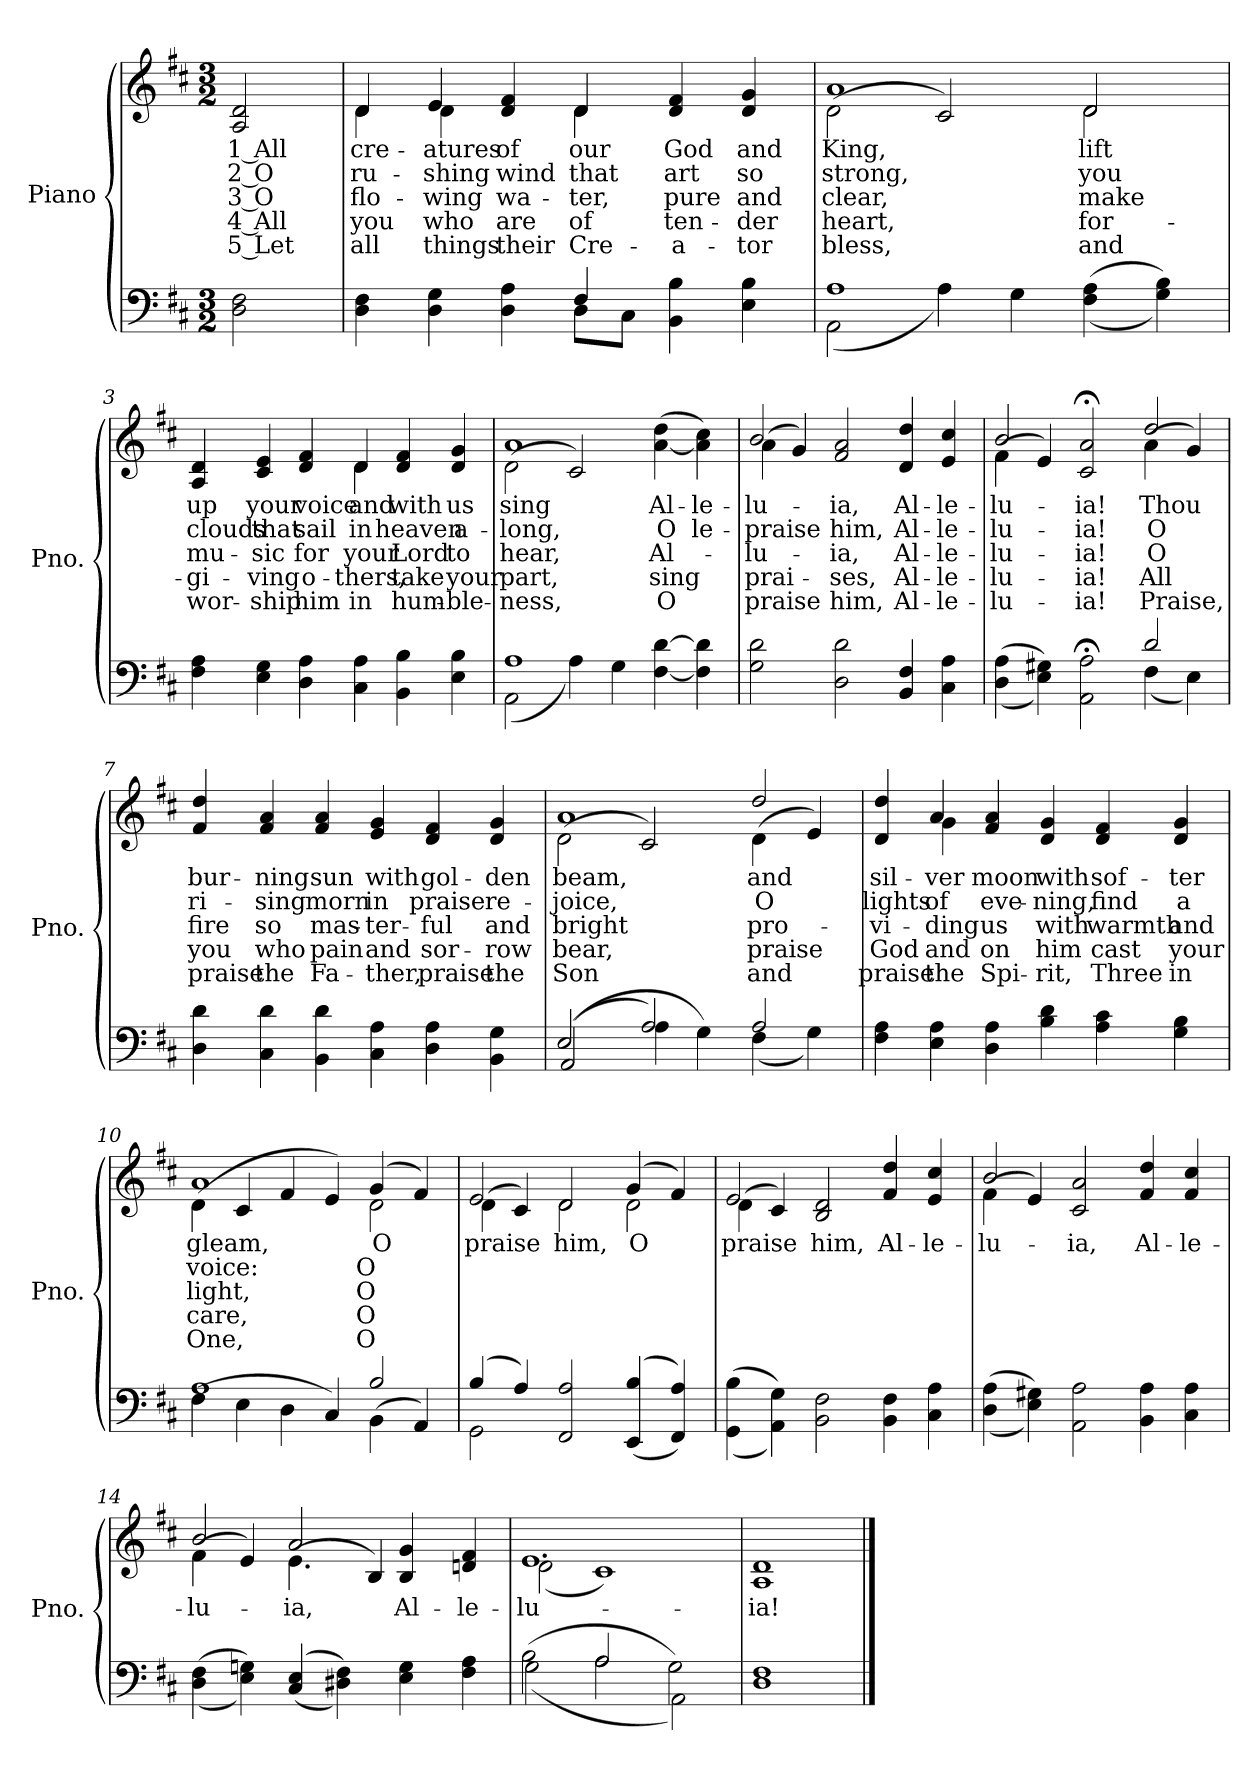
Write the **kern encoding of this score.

**kern	**kern	**text	**text	**text	**text	**text
*part2	*part1	*part1	*part1	*part1	*part1	*part1
*staff2	*staff1	*staff1	*staff1	*staff1	*staff1	*staff1
*I"Piano	*I"Piano	*	*	*	*	*
*I'Pno.	*I'Pno.	*	*	*	*	*
!!LO:PB:g=z
*clefF4	*clefG2	*	*	*	*	*
*k[f#c#]	*k[f#c#]	*	*	*	*	*
*D:	*D:	*	*	*	*	*
*M3/2	*M3/2	*	*	*	*	*
=	=	=	=	=	=	=
!	!	!LO:LY:b:color=#000000	!LO:LY:b:color=#000000	!LO:LY:b:color=#000000	!LO:LY:b:color=#000000	!LO:LY:b:color=#000000
2Di\ 2F#i	2Ai/ 2di	1 All	2 O	3 O	4 All	5 Let
=1	=1	=1	=1	=1	=1	=1
*^	*	*	*	*	*	*
!	!	!	!LO:LY:b:color=#000000	!LO:LY:b:color=#000000	!LO:LY:b:color=#000000	!LO:LY:b:color=#000000	!LO:LY:b:color=#000000
*	*	*^	*	*	*	*	*
4Di\ 4F#i	2.ryy	4di/	4di\	cre-	ru-	flo-	-you	all
!	!	!	!	!LO:LY:b:color=#000000	!LO:LY:b:color=#000000	!LO:LY:b:color=#000000	!LO:LY:b:color=#000000	!LO:LY:b:color=#000000
4Di\ 4Gi	.	4ei/	4di\	-atures	-shing	wing	who	things
!	!	!	!	!LO:LY:b:color=#000000	!LO:LY:b:color=#000000	!LO:LY:b:color=#000000	!LO:LY:b:color=#000000	!LO:LY:b:color=#000000
4Di\ 4Ai	.	4di/ 4f#i	4ryy	of	wind	wa-	-are	their
!	!	!	!	!LO:LY:b:color=#000000	!LO:LY:b:color=#000000	!LO:LY:b:color=#000000	!LO:LY:b:color=#000000	!LO:LY:b:color=#000000
4F#i/	8Di\L	4di/	4di\	our	that	ter,	of	Cre-
.	8C#i\J	.	.	.	.	.	.	.
!	!	!	!	!LO:LY:b:color=#000000	!LO:LY:b:color=#000000	!LO:LY:b:color=#000000	!LO:LY:b:color=#000000	!LO:LY:b:color=#000000
4BBi\ 4Bi	2ryy	4di/ 4f#i	2ryy	God	art	-pure	ten-	-a-
!	!	!	!	!LO:LY:b:color=#000000	!LO:LY:b:color=#000000	!LO:LY:b:color=#000000	!LO:LY:b:color=#000000	!LO:LY:b:color=#000000
4Ei\ 4Bi	.	4di/ 4gi	.	and	so	-and	der	tor
=2	=2	=2	=2	=2	=2	=2	=2	=2
!	!	!	!	!LO:LY:b:color=#000000	!LO:LY:b:color=#000000	!LO:LY:b:color=#000000	!LO:LY:b:color=#000000	!LO:LY:b:color=#000000
1Ai\	(2AAi\	1ai/	(2di\	King,	strong,	clear,	heart,	bless,
.	4Ai\)	.	2c#i/)	.	.	.	.	.
.	4Gi\	.	.	.	.	.	.	.
!	!	!	!	!LO:LY:b:color=#000000	!LO:LY:b:color=#000000	!LO:LY:b:color=#000000	!LO:LY:b:color=#000000	!LO:LY:b:color=#000000
((4F#i\ 4Ai	2ryy	2di/	2di\	lift	you	make	for-	-and
4Gi\ 4Bi))	.	.	.	.	.	.	.	.
*v	*v	*	*	*	*	*	*	*
!!LO:LB:g=z	!!
=3	=3	=3	=3	=3	=3	=3	=3
!	!	!	!LO:LY:b:color=#000000	!LO:LY:b:color=#000000	!LO:LY:b:color=#000000	!LO:LY:b:color=#000000	!LO:LY:b:color=#000000
4F#i\ 4Ai	4Ai/ 4di	2.ryy	up	clouds	mu-	-gi-	-wor-
!	!	!	!LO:LY:b:color=#000000	!LO:LY:b:color=#000000	!LO:LY:b:color=#000000	!LO:LY:b:color=#000000	!LO:LY:b:color=#000000
4Ei\ 4Gi	4c#i/ 4ei	.	your	that	-sic	ving	ship
!	!	!	!LO:LY:b:color=#000000	!LO:LY:b:color=#000000	!LO:LY:b:color=#000000	!LO:LY:b:color=#000000	!LO:LY:b:color=#000000
4Di\ 4Ai	4di/ 4f#i	.	voice	sail	for	o-	-him
!	!	!	!LO:LY:b:color=#000000	!LO:LY:b:color=#000000	!LO:LY:b:color=#000000	!LO:LY:b:color=#000000	!LO:LY:b:color=#000000
4C#i\ 4Ai	4di/	4di\	and	in	your	thers,	in
!	!	!	!LO:LY:b:color=#000000	!LO:LY:b:color=#000000	!LO:LY:b:color=#000000	!LO:LY:b:color=#000000	!LO:LY:b:color=#000000
4BBi\ 4Bi	4di/ 4f#i	2ryy	with	heaven	Lord	take	hum-
!	!	!	!LO:LY:b:color=#000000	!LO:LY:b:color=#000000	!LO:LY:b:color=#000000	!LO:LY:b:color=#000000	!LO:LY:b:color=#000000
4Ei\ 4Bi	4di/ 4gi	.	us	a-	-to	your	ble-
=4	=4	=4	=4	=4	=4	=4	=4
*^	*	*	*	*	*	*	*
!	!	!	!	!LO:LY:b:color=#000000	!LO:LY:b:color=#000000	!LO:LY:b:color=#000000	!LO:LY:b:color=#000000	!LO:LY:b:color=#000000
1Ai/	(2AAi\	1ai/	(2di\	sing	-long,	-hear,	part,	ness,
.	4Ai\)	.	2c#i/)	.	.	.	.	.
.	4Gi\	.	.	.	.	.	.	.
!	!	!	!	!LO:LY:b:color=#000000	!LO:LY:b:color=#000000	!LO:LY:b:color=#000000	!LO:LY:b:color=#000000	!LO:LY:b:color=#000000
[4F#i\ [4di	2ryy	([4ai\ 4ddi	2ryy	Al-	O	Al-	-sing	O
!	!	!	!	!LO:LY:b:color=#000000	!LO:LY:b:color=#000000	!	!	!
4F#i\] 4di]	.	4ai\] 4cc#i)	.	-le-	le-	.	.	.
*v	*v	*	*	*	*	*	*	*
!!LO:LB:g=z	!!
=5	=5	=5	=5	=5	=5	=5	=5
!	!	!	!LO:LY:b:color=#000000	!LO:LY:b:color=#000000	!LO:LY:b:color=#000000	!LO:LY:b:color=#000000	!LO:LY:b:color=#000000
2Gi\ 2di	2bi/	(4ai\	-lu-	praise	-lu-	-prai-	-praise
.	.	4gi/)	.	.	.	.	.
!	!	!	!LO:LY:b:color=#000000	!LO:LY:b:color=#000000	!LO:LY:b:color=#000000	!LO:LY:b:color=#000000	!LO:LY:b:color=#000000
2Di\ 2di	2f#i/ 2ai	1ryy	-ia,	him,	ia,	ses,	him,
!	!	!	!LO:LY:b:color=#000000	!LO:LY:b:color=#000000	!LO:LY:b:color=#000000	!LO:LY:b:color=#000000	!LO:LY:b:color=#000000
4BBi/ 4F#i	4di/ 4ddi	.	Al-	Al-	Al-	-Al-	-Al-
!	!	!	!LO:LY:b:color=#000000	!LO:LY:b:color=#000000	!LO:LY:b:color=#000000	!LO:LY:b:color=#000000	!LO:LY:b:color=#000000
4C#i\ 4Ai	4ei/ 4cc#i	.	-le-	-le-	-le-	-le-	-le-
=6	=6	=6	=6	=6	=6	=6	=6
*^	*	*	*	*	*	*	*
!	!	!	!	!LO:LY:b:color=#000000	!LO:LY:b:color=#000000	!LO:LY:b:color=#000000	!LO:LY:b:color=#000000	!LO:LY:b:color=#000000
((4Di\ 4Ai	1ryy	2bi/	(4f#i\	-lu-	-lu-	-lu-	-lu-	-lu-
4Ei\ 4G#Xi))	.	.	4ei/)	.	.	.	.	.
!	!	!	!	!LO:LY:b:color=#000000	!LO:LY:b:color=#000000	!LO:LY:b:color=#000000	!LO:LY:b:color=#000000	!LO:LY:b:color=#000000
2AAi\; 2Ai;	.	2c#i/; 2ai;	2ryy	-ia!	-ia!	-ia!	ia!	ia!
!	!	!	!	!LO:LY:b:color=#000000	!LO:LY:b:color=#000000	!LO:LY:b:color=#000000	!LO:LY:b:color=#000000	!LO:LY:b:color=#000000
2di/	(4F#i\	2ddi/	(4ai\	Thou	O	O	All	Praise,
.	4Ei\)	.	4gi/)	.	.	.	.	.
!!LO:LB:g=z
=7	=7	=7	=7	=7	=7	=7	=7	=7
!	!	!	!	!LO:LY:b:color=#000000	!LO:LY:b:color=#000000	!LO:LY:b:color=#000000	!LO:LY:b:color=#000000	!LO:LY:b:color=#000000
*v	*v	*	*	*	*	*	*	*
*	*v	*v	*	*	*	*	*
4Di\ 4di	4f#i/ 4ddi	bur-	ri-	fire	you	praise
!	!	!LO:LY:b:color=#000000	!LO:LY:b:color=#000000	!LO:LY:b:color=#000000	!LO:LY:b:color=#000000	!LO:LY:b:color=#000000
4C#i\ 4di	4f#i/ 4ai	-ning	-sing	so	who	the
!	!	!LO:LY:b:color=#000000	!LO:LY:b:color=#000000	!LO:LY:b:color=#000000	!LO:LY:b:color=#000000	!LO:LY:b:color=#000000
4BBi\ 4di	4f#i/ 4ai	sun	morn	mas-	-pain	Fa-
!	!	!LO:LY:b:color=#000000	!LO:LY:b:color=#000000	!LO:LY:b:color=#000000	!LO:LY:b:color=#000000	!LO:LY:b:color=#000000
4C#i\ 4Ai	4ei/ 4gi	with	in	-ter-	-and	ther,
!	!	!LO:LY:b:color=#000000	!LO:LY:b:color=#000000	!LO:LY:b:color=#000000	!LO:LY:b:color=#000000	!LO:LY:b:color=#000000
4Di\ 4Ai	4di/ 4f#i	gol-	praise	ful	sor-	-praise
!	!	!LO:LY:b:color=#000000	!LO:LY:b:color=#000000	!LO:LY:b:color=#000000	!LO:LY:b:color=#000000	!LO:LY:b:color=#000000
4BBi\ 4Gi	4di/ 4gi	-den	re-	and	row	the
=8	=8	=8	=8	=8	=8	=8
*^	*	*	*	*	*	*
!	!	!	!LO:LY:b:color=#000000	!LO:LY:b:color=#000000	!LO:LY:b:color=#000000	!LO:LY:b:color=#000000	!LO:LY:b:color=#000000
*	*	*^	*	*	*	*	*
(2Ei/	(2AAi/	1ai/	(2di\	beam,	-joice,	bright	bear,	Son
2Ai/)	4Ai\	.	2c#i/)	.	.	.	.	.
.	4Gi\)	.	.	.	.	.	.	.
!	!	!	!	!LO:LY:b:color=#000000	!LO:LY:b:color=#000000	!LO:LY:b:color=#000000	!LO:LY:b:color=#000000	!LO:LY:b:color=#000000
2Ai/	(4F#i\	2ddi/	(4di\	and	O	pro-	-praise	and
.	4Gi\)	.	4ei/)	.	.	.	.	.
!!LO:LB:g=z	!!
=9	=9	=9	=9	=9	=9	=9	=9	=9
!	!	!	!	!LO:LY:b:color=#000000	!LO:LY:b:color=#000000	!LO:LY:b:color=#000000	!LO:LY:b:color=#000000	!LO:LY:b:color=#000000
*v	*v	*	*	*	*	*	*	*
4F#i\ 4Ai	4di/ 4ddi	4ryy	sil-	lights	vi-	-God	praise
!	!	!	!LO:LY:b:color=#000000	!LO:LY:b:color=#000000	!LO:LY:b:color=#000000	!LO:LY:b:color=#000000	!LO:LY:b:color=#000000
4Ei\ 4Ai	4ai/	4gi\	-ver	of	ding	and	the
!	!	!	!LO:LY:b:color=#000000	!LO:LY:b:color=#000000	!LO:LY:b:color=#000000	!LO:LY:b:color=#000000	!LO:LY:b:color=#000000
4Di\ 4Ai	4f#i/ 4ai	1ryy	moon	eve-	us	on	Spi-
!	!	!	!LO:LY:b:color=#000000	!LO:LY:b:color=#000000	!LO:LY:b:color=#000000	!LO:LY:b:color=#000000	!LO:LY:b:color=#000000
4Bi\ 4di	4di/ 4gi	.	with	-ning,	-with	him	rit,
!	!	!	!LO:LY:b:color=#000000	!LO:LY:b:color=#000000	!LO:LY:b:color=#000000	!LO:LY:b:color=#000000	!LO:LY:b:color=#000000
4Ai\ 4c#i	4di/ 4f#i	.	sof-	find	warmth	cast	Three
!	!	!	!LO:LY:b:color=#000000	!LO:LY:b:color=#000000	!LO:LY:b:color=#000000	!LO:LY:b:color=#000000	!LO:LY:b:color=#000000
4Gi\ 4Bi	4di/ 4gi	.	-ter	a	and	your	in
=10	=10	=10	=10	=10	=10	=10	=10
*^	*	*	*	*	*	*	*
!	!	!	!	!LO:LY:b:color=#000000	!LO:LY:b:color=#000000	!LO:LY:b:color=#000000	!LO:LY:b:color=#000000	!LO:LY:b:color=#000000
1Ai\	(4F#i\	1ai/	(4di\	gleam,	voice:	light,	care,	One,
.	4Ei\	.	4c#i/	.	.	.	.	.
.	4Di\	.	4f#i/	.	.	.	.	.
.	4C#i/)	.	4ei/)	.	.	.	.	.
!	!	!	!	!LO:LY:b:color=#000000	!LO:LY:b:color=#000000	!LO:LY:b:color=#000000	!LO:LY:b:color=#000000	!LO:LY:b:color=#000000
2Bi/	(4BBi\	(4gi/	2di\	O	O	O	O	O
.	4AAi/)	4f#i/)	.	.	.	.	.	.
!!LO:LB:g=z	!!
=11	=11	=11	=11	=11	=11	=11	=11	=11
!	!	!	!	!LO:LY:b:color=#000000	!	!	!	!
(4Bi/	2GGi\	2ei/	(4di\	praise	.	.	.	.
4Ai/)	.	.	4c#i/)	.	.	.	.	.
!	!	!	!	!LO:LY:b:color=#000000	!	!	!	!
2FF#i/ 2Ai	1ryy	2di/	2di\	him,	.	.	.	.
!	!	!	!	!LO:LY:b:color=#000000	!	!	!	!
((4EEi/ 4Bi	.	(4gi/	2di\	O	.	.	.	.
4FF#i/ 4Ai))	.	4f#i/)	.	.	.	.	.	.
*v	*v	*	*	*	*	*	*	*
=12	=12	=12	=12	=12	=12	=12	=12
!	!	!	!LO:LY:b:color=#000000	!	!	!	!
((4GGi\ 4Bi	2ei/	(4di\	praise	.	.	.	.
4AAi\ 4Gi))	.	4c#i/)	.	.	.	.	.
!	!	!	!LO:LY:b:color=#000000	!	!	!	!
2BBi\ 2F#i	2Bi/ 2di	1ryy	him,	.	.	.	.
!	!	!	!LO:LY:b:color=#000000	!	!	!	!
4BBi\ 4F#i	4f#i/ 4ddi	.	Al-	.	.	.	.
!	!	!	!LO:LY:b:color=#000000	!	!	!	!
4C#i\ 4Ai	4ei/ 4cc#i	.	-le-	.	.	.	.
=13	=13	=13	=13	=13	=13	=13	=13
!	!	!	!LO:LY:b:color=#000000	!	!	!	!
((4Di\ 4Ai	2bi/	(4f#i\	-lu-	.	.	.	.
4Ei\ 4G#Xi))	.	4ei/)	.	.	.	.	.
!	!	!	!LO:LY:b:color=#000000	!	!	!	!
2AAi\ 2Ai	2c#i/ 2ai	1ryy	-ia,	.	.	.	.
!	!	!	!LO:LY:b:color=#000000	!	!	!	!
4BBi\ 4Ai	4f#i/ 4ddi	.	Al-	.	.	.	.
!	!	!	!LO:LY:b:color=#000000	!	!	!	!
4C#i\ 4Ai	4f#i/ 4cc#i	.	-le-	.	.	.	.
!!LO:LB:g=z	!!
=14	=14	=14	=14	=14	=14	=14	=14
!	!	!	!LO:LY:b:color=#000000	!	!	!	!
((4Di\ 4F#i	2bi/	(4f#i\	-lu-	.	.	.	.
4Ei\ 4Gni))	.	4ei/)	.	.	.	.	.
!	!	!	!LO:LY:b:color=#000000	!	!	!	!
((4C#i/ 4Ei	2ai/	(4.ei\	-ia,	.	.	.	.
4D#Xi\ 4F#i))	.	.	.	.	.	.	.
.	.	4Bi/)	.	.	.	.	.
!	!	!	!LO:LY:b:color=#000000	!	!	!	!
4Ei\ 4Gi	4Bi/ 4gi	.	Al-	.	.	.	.
.	.	4.ryy	.	.	.	.	.
!	!	!	!LO:LY:b:color=#000000	!	!	!	!
4F#i\ 4Ai	4dni/ 4f#i	.	-le-	.	.	.	.
=15	=15	=15	=15	=15	=15	=15	=15
*^	*	*	*	*	*	*	*
!	!	!	!	!LO:LY:b:color=#000000	!	!	!	!
(2Bi\	(2Gi\	1.ei/	(2di\	-lu-	.	.	.	.
2Ai/	2Ai\	.	1c#i\)	.	.	.	.	.
2Gi\)	2AAi\)	.	.	.	.	.	.	.
*	*	*v	*v	*	*	*	*	*
=16	=16	=16	=16	=16	=16	=16	=16
!	!	!	!LO:LY:b:color=#000000	!	!	!	!
*v	*v	*	*	*	*	*	*
1Di/ 1F#i	1Ai/ 1di	-ia!	.	.	.	.
==	==	==	==	==	==	==
*-	*-	*-	*-	*-	*-	*-
